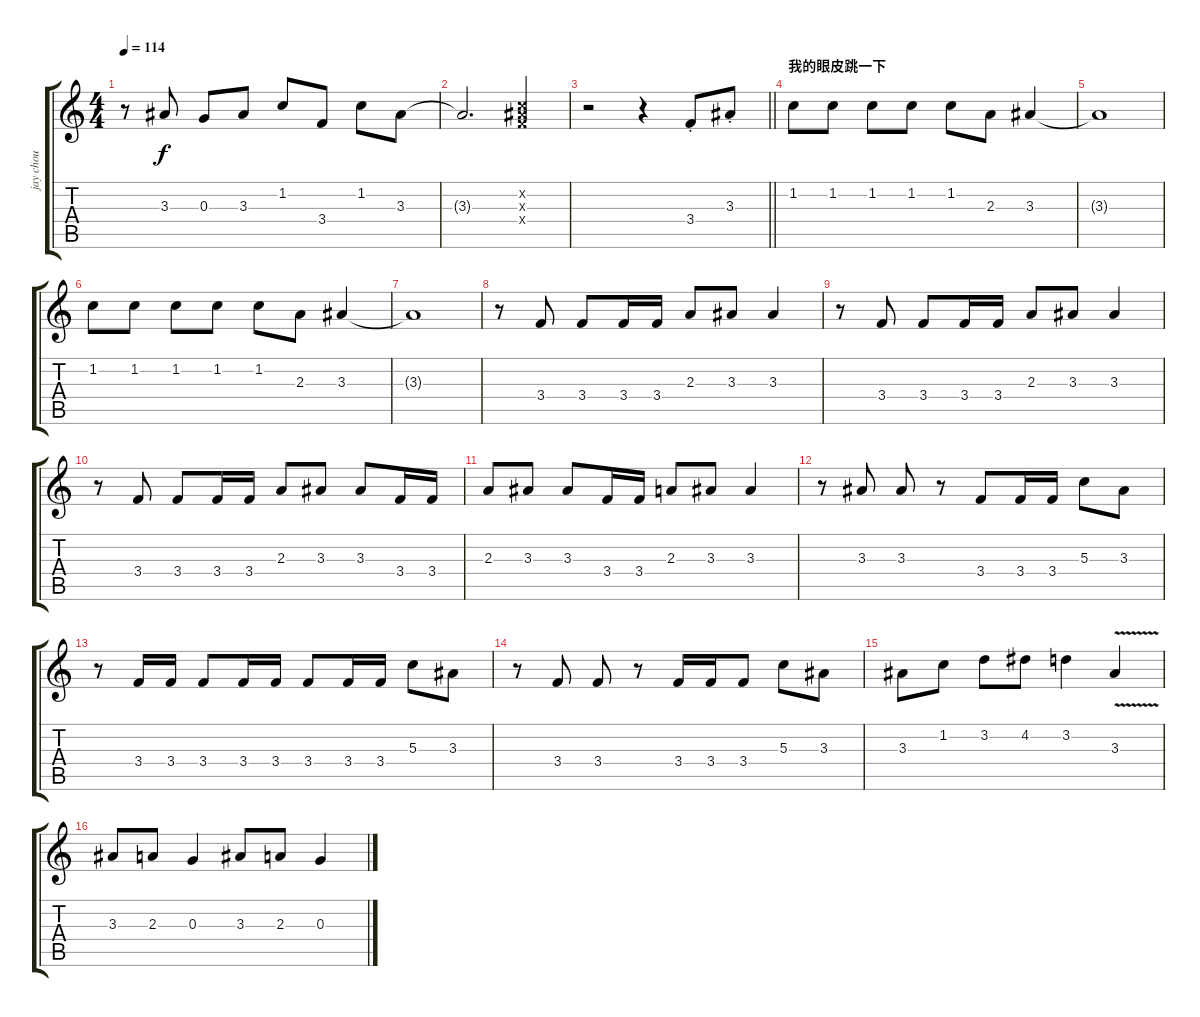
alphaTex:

\track ("jay chou" "jay chou") {instrument electricguitarmuted}
\staff {score tabs}
\tuning (E4 B3 G3 D3 A2 E2) {hide}
\ts (4 4)
\tempo 114
\clef g2
\ks c
r.8{dy fff} 3.3.8{dy f} 0.3.8 3.3.8 1.2.8 3.4.8 1.2.8 3.3.8 |
3.3{t}.2{d} (1.2{x} 3.3{x} 3.4{x}).4 |
\barLineRight lightlight
r.2 r.4 3.4{st}.8 3.3{st}.8 |
\section ("" "我的眼皮跳一下")
1.2.8 1.2.8 1.2.8 1.2.8 1.2.8 2.3.8 3.3.4 |
3.3{t}.1 |
1.2.8 1.2.8 1.2.8 1.2.8 1.2.8 2.3.8 3.3.4 |
3.3{t}.1 |
r.8 3.4.8 3.4.8 3.4.16 3.4.16 2.3.8 3.3.8 3.3.4 |
r.8 3.4.8 3.4.8 3.4.16 3.4.16 2.3.8 3.3.8 3.3.4 |
r.8 3.4.8 3.4.8 3.4.16 3.4.16 2.3.8 3.3.8 3.3.8 3.4.16 3.4.16 |
2.3.8 3.3.8 3.3.8 3.4.16 3.4.16 2.3.8 3.3.8 3.3.4 |
r.8 3.3.8 3.3.8 r.8 3.4.8 3.4.16 3.4.16 5.3.8 3.3.8 |
r.8 3.4.16 3.4.16 3.4.8 3.4.16 3.4.16 3.4.8 3.4.16 3.4.16 5.3.8 3.3.8 |
r.8 3.4.8 3.4.8 r.8 3.4.16 3.4.16 3.4.8 5.3.8 3.3.8 |
3.3.8 1.2.8 3.2.8 4.2.8 3.2.4 3.3{v}.4 |
3.3.8 2.3.8 0.3.4 3.3.8 2.3.8 0.3.4
